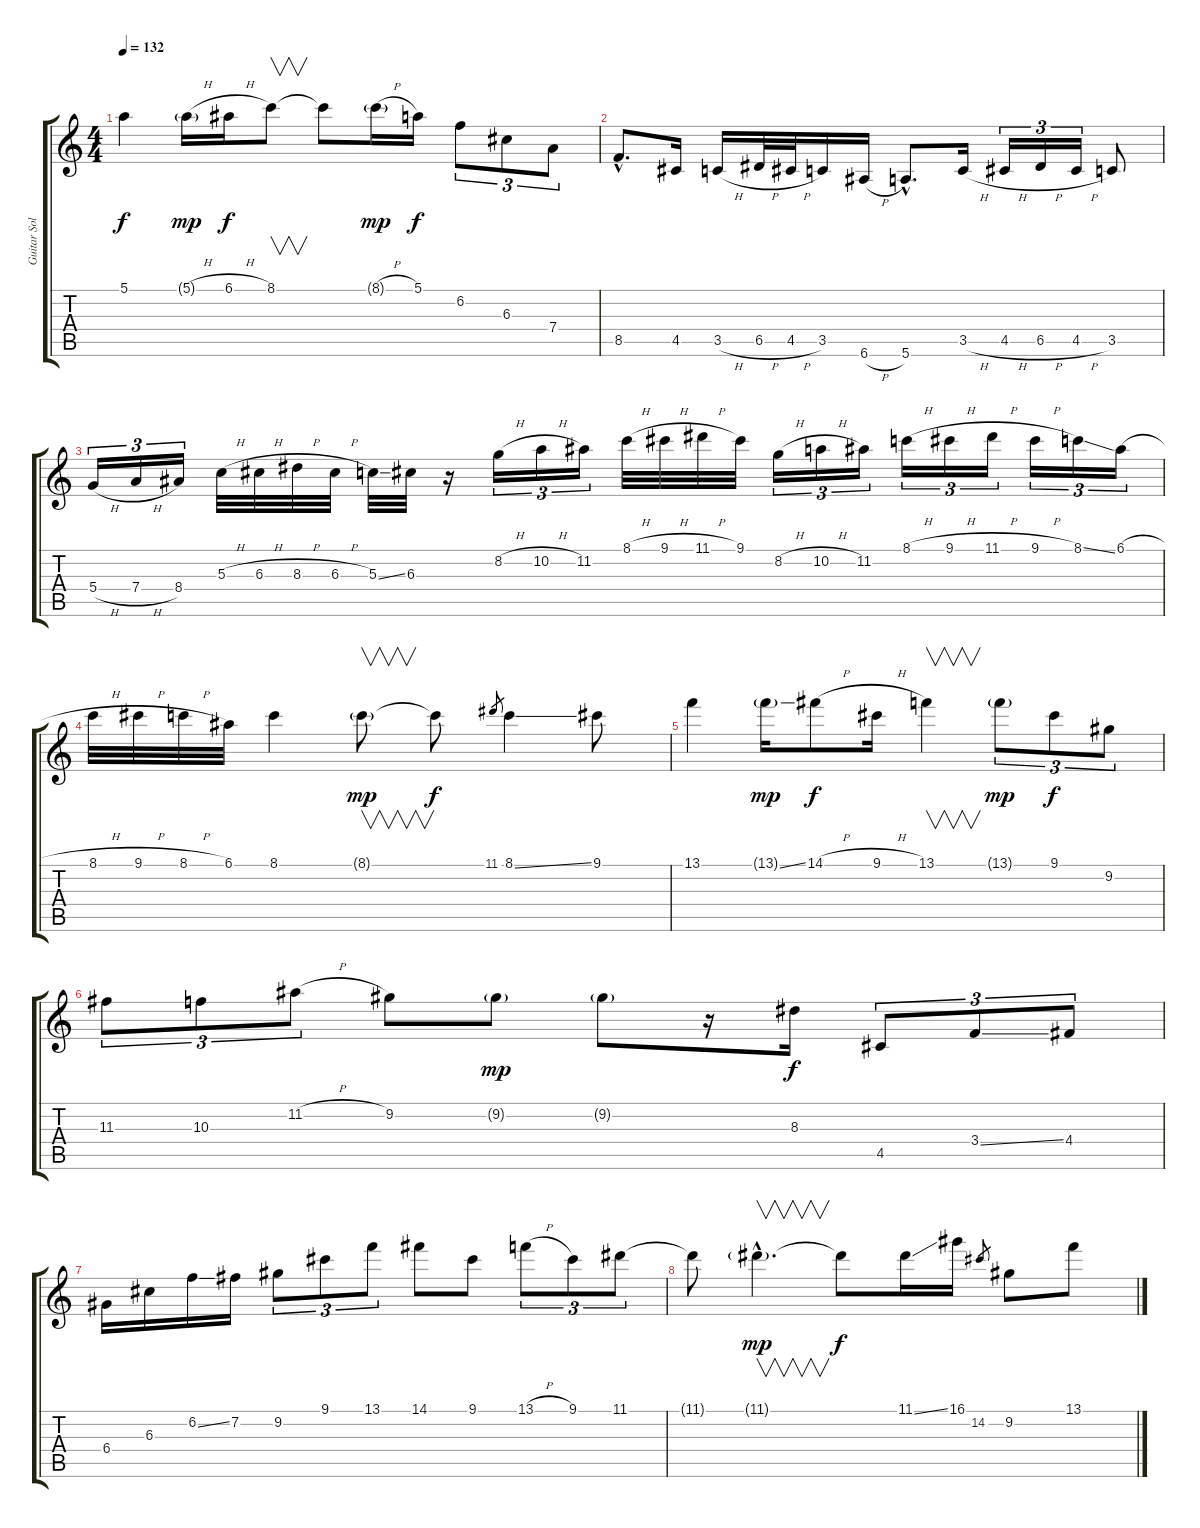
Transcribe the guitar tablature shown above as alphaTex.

\track ("Guitar Solo" "Guitar Sol") {instrument overdrivenguitar}
\staff {score tabs}
\tuning (E4 B3 G3 D3 A2 E2) {hide}
\ts (4 4)
\tempo 132
\clef g2
\ks c
5.1.4{dy f} 5.1{h g}.16{dy mp} 6.1{h}.16{dy f} 8.1.8{v} 8.1{t}.8 8.1{h g}.16{dy mp} 5.1.16{dy f} 6.2.8{tu (3 2)} 6.3.8{tu (3 2)} 7.4.8{tu (3 2)} |
8.5{hac}.8{d} 4.5.16 3.5{h}.16 6.5{h}.32 4.5{h}.32 3.5.16 6.6{h}.16 5.6{hac}.8{d} 3.5{h}.16 4.5{h}.16{tu (3 2)} 6.5{h}.16{tu (3 2)} 4.5{h}.16{tu (3 2)} 3.5.8 |
5.4{h}.16{tu (3 2)} 7.4{h}.16{tu (3 2)} 8.4.16{tu (3 2)} 5.3{h}.32 6.3{h}.32 8.3{h}.32 6.3{h}.32 5.3{ss}.32 6.3.32 r.16 8.2{h}.16{tu (3 2)} 10.2{h}.16{tu (3 2)} 11.2.16{tu (3 2)} 8.1{h}.32 9.1{h}.32 11.1{h}.32 9.1.32 8.2{h}.16{tu (3 2)} 10.2{h}.16{tu (3 2)} 11.2.16{tu (3 2)} 8.1{h}.16{tu (3 2)} 9.1{h}.16{tu (3 2)} 11.1{h}.16{tu (3 2)} 9.1{h}.16{tu (3 2)} 8.1{ss}.16{tu (3 2)} 6.1{h}.16{tu (3 2)} |
8.1{h}.32 9.1{h}.32 8.1{h}.32 6.1.32 8.1.4 8.1{g}.8{v dy mp} 8.1{t}.8{dy f} 11.1.8{gr} 8.1{ss}.4 9.1.8 |
13.1.4 13.1{ss g}.16{dy mp} 14.1{h}.8{dy f} 9.1{h}.16 13.1.4{v} 13.1{g}.8{tu (3 2) dy mp} 9.1.8{tu (3 2) dy f} 9.2.8{tu (3 2)} |
11.3.8{tu (3 2)} 10.3.8{tu (3 2)} 11.2{h}.8{tu (3 2)} 9.2.8 9.2{g}.8{dy mp} 9.2{g}.8 r.16 8.3.16{dy f} 4.5.8{tu (3 2)} 3.4{ss}.8{tu (3 2)} 4.4.8{tu (3 2)} |
6.4.16 6.3.16 6.2{ss}.16 7.2.16 9.2.8{tu (3 2)} 9.1.8{tu (3 2)} 13.1.8{tu (3 2)} 14.1.8 9.1.8 13.1{h}.8{tu (3 2)} 9.1.8{tu (3 2)} 11.1.8{tu (3 2)} |
11.1{t}.8 11.1{g hac}.4{v d dy mp} 11.1{t}.8{dy f} 11.1{ss}.16 16.1.16 14.2.8{gr} 9.2.8 13.1.8
